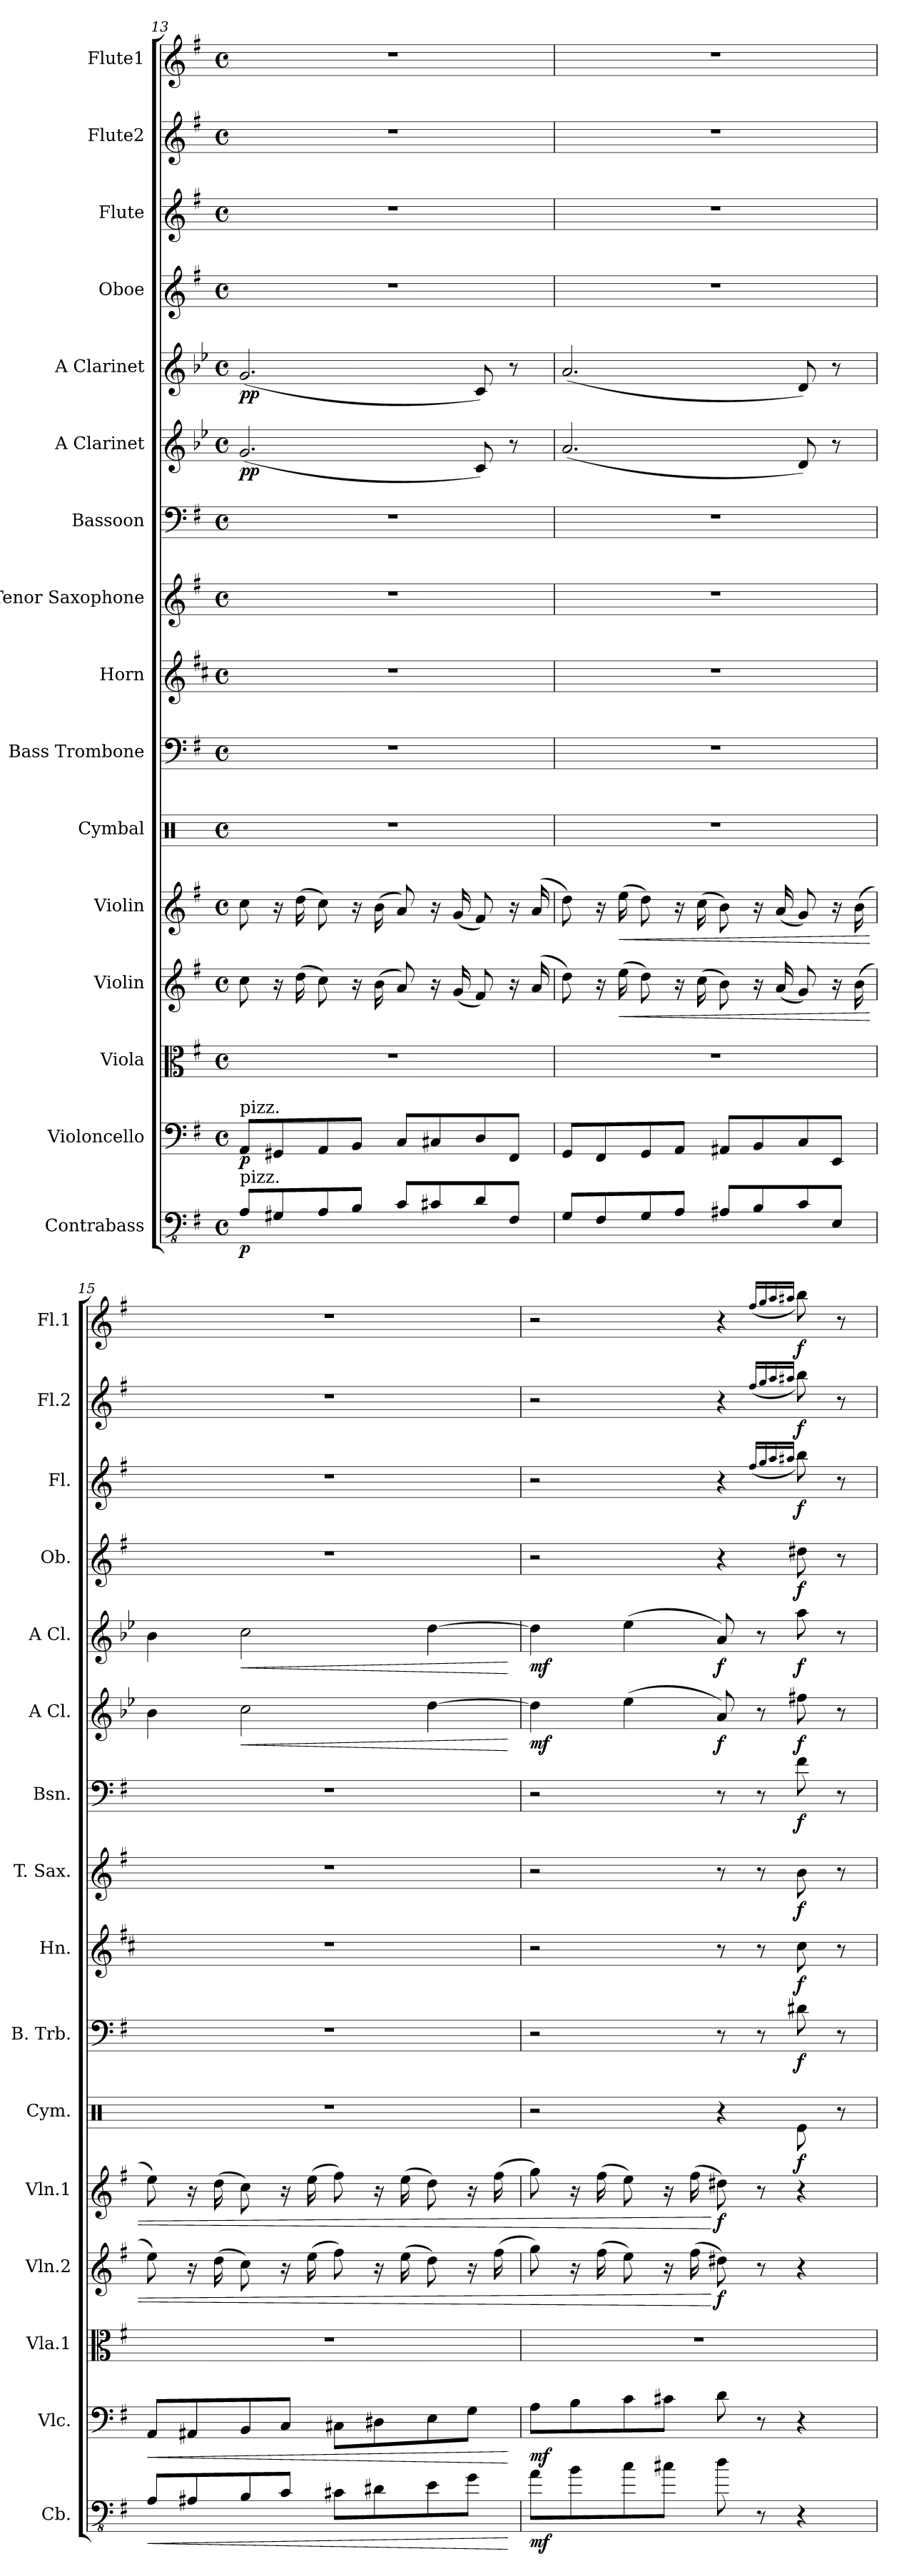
**kern	**dynam	**kern	**dynam	**kern	**kern	**dynam	**kern	**dynam	**kern	**dynam	**kern	**dynam	**kern	**dynam	**kern	**dynam	**kern	**dynam	**kern	**dynam	**kern	**dynam	**kern	**dynam	**kern	**dynam	**kern	**dynam	**kern	**dynam
*part16	*part16	*part15	*part15	*part14	*part13	*part13	*part12	*part12	*part11	*part11	*part10	*part10	*part9	*part9	*part8	*part8	*part7	*part7	*part6	*part6	*part5	*part5	*part4	*part4	*part3	*part3	*part2	*part2	*part1	*part1
*staff16	*staff16	*staff15	*staff15	*staff14	*staff13	*staff13	*staff12	*staff12	*staff11	*staff11	*staff10	*staff10	*staff9	*staff9	*staff8	*staff8	*staff7	*staff7	*staff6	*staff6	*staff5	*staff5	*staff4	*staff4	*staff3	*staff3	*staff2	*staff2	*staff1	*staff1
*I"Contrabass	*	*I"Violoncello	*	*I"Viola	*I"Violin	*	*I"Violin	*	*I"Cymbal	*	*I"Bass Trombone	*	*I"Horn	*	*I"Tenor Saxophone	*	*I"Bassoon	*	*I"A Clarinet	*	*I"A Clarinet	*	*I"Oboe	*	*I"Flute	*	*I"Flute2	*	*I"Flute1	*
*I'Cb.	*	*I'Vlc.	*	*I'Vla.1	*I'Vln.2	*	*I'Vln.1	*	*I'Cym.	*	*I'B. Trb.	*	*I'Hn.	*	*I'T. Sax.	*	*I'Bsn.	*	*I'A Cl.	*	*I'A Cl.	*	*I'Ob.	*	*I'Fl.	*	*I'Fl.2	*	*I'Fl.1	*
!!LO:PB:g=z
*clefFv4	*	*clefF4	*	*clefC3	*clefG2	*	*clefG2	*	*clefX	*	*clefF4	*	*clefG2	*	*clefG2	*	*clefF4	*	*clefG2	*	*clefG2	*	*clefG2	*	*clefG2	*	*clefG2	*	*clefG2	*
*ITrd7c12	*	*	*	*	*	*	*	*	*	*	*	*	*ITrd4c7	*	*ITrd8c14	*	*	*	*ITrd2c3	*	*ITrd2c3	*	*	*	*	*	*	*	*	*
*k[f#]	*	*k[f#]	*	*k[f#]	*k[f#]	*	*k[f#]	*	*k[]	*	*k[f#]	*	*k[f#]	*	*k[f#]	*	*k[f#]	*	*k[f#]	*	*k[f#]	*	*k[f#]	*	*k[f#]	*	*k[f#]	*	*k[f#]	*
*M4/4	*	*M4/4	*	*M4/4	*M4/4	*	*M4/4	*	*M4/4	*	*M4/4	*	*M4/4	*	*M4/4	*	*M4/4	*	*M4/4	*	*M4/4	*	*M4/4	*	*M4/4	*	*M4/4	*	*M4/4	*
*met(c)	*	*met(c)	*	*met(c)	*met(c)	*	*met(c)	*	*met(c)	*	*met(c)	*	*met(c)	*	*met(c)	*	*met(c)	*	*met(c)	*	*met(c)	*	*met(c)	*	*met(c)	*	*met(c)	*	*met(c)	*
=13	=13	=13	=13	=13	=13	=13	=13	=13	=13	=13	=13	=13	=13	=13	=13	=13	=13	=13	=13	=13	=13	=13	=13	=13	=13	=13	=13	=13	=13	=13
!	!	!LO:TX:a:t=pizz.	!	!	!	!	!	!	!	!	!	!	!	!	!	!	!	!	!	!	!	!	!	!	!	!	!	!	!	!
!LO:TX:a:t=pizz.	!	!	!	!	!	!	!	!	!	!	!	!	!	!	!	!	!	!	!	!	!	!	!	!	!	!	!	!	!	!
!	!LO:DY:b	!	!LO:DY:b	!	!	!	!	!	!	!	!	!	!	!	!	!	!	!	!	!LO:DY:b	!	!LO:DY:b	!	!	!	!	!	!	!	!
8AAA/L	p	8AA/L	p	1r	8cc\	.	8cc\	.	1r	.	1r	.	1r	.	1r	.	1r	.	(2.e/	pp	(2.e/	pp	1r	.	1r	.	1r	.	1r	.
8GGG#X/	.	8GG#X/	.	.	16r	.	16r	.	.	.	.	.	.	.	.	.	.	.	.	.	.	.	.	.	.	.	.	.	.	.
.	.	.	.	.	(16dd\	.	(16dd\	.	.	.	.	.	.	.	.	.	.	.	.	.	.	.	.	.	.	.	.	.	.	.
8AAA/	.	8AA/	.	.	8cc\)	.	8cc\)	.	.	.	.	.	.	.	.	.	.	.	.	.	.	.	.	.	.	.	.	.	.	.
8BBB/J	.	8BB/J	.	.	16r	.	16r	.	.	.	.	.	.	.	.	.	.	.	.	.	.	.	.	.	.	.	.	.	.	.
.	.	.	.	.	(16b\	.	(16b\	.	.	.	.	.	.	.	.	.	.	.	.	.	.	.	.	.	.	.	.	.	.	.
8CC/L	.	8C/L	.	.	8a/)	.	8a/)	.	.	.	.	.	.	.	.	.	.	.	.	.	.	.	.	.	.	.	.	.	.	.
8CC#X/	.	8C#X/	.	.	16r	.	16r	.	.	.	.	.	.	.	.	.	.	.	.	.	.	.	.	.	.	.	.	.	.	.
.	.	.	.	.	(16g/	.	(16g/	.	.	.	.	.	.	.	.	.	.	.	.	.	.	.	.	.	.	.	.	.	.	.
8DD/	.	8D/	.	.	8f#/)	.	8f#/)	.	.	.	.	.	.	.	.	.	.	.	8A/)	.	8A/)	.	.	.	.	.	.	.	.	.
8FFF#/J	.	8FF#/J	.	.	16r	.	16r	.	.	.	.	.	.	.	.	.	.	.	8r	.	8r	.	.	.	.	.	.	.	.	.
.	.	.	.	.	(>16a/	.	(>16a/	.	.	.	.	.	.	.	.	.	.	.	.	.	.	.	.	.	.	.	.	.	.	.
=14	=14	=14	=14	=14	=14	=14	=14	=14	=14	=14	=14	=14	=14	=14	=14	=14	=14	=14	=14	=14	=14	=14	=14	=14	=14	=14	=14	=14	=14	=14
8GGG/L	.	8GG/L	.	1r	8dd\)	.	8dd\)	.	1r	.	1r	.	1r	.	1r	.	1r	.	(2.f#/	.	(2.f#/	.	1r	.	1r	.	1r	.	1r	.
8FFF#/	.	8FF#/	.	.	16r	.	16r	.	.	.	.	.	.	.	.	.	.	.	.	.	.	.	.	.	.	.	.	.	.	.
!	!	!	!	!	!	!LO:HP:b	!	!LO:HP:b	!	!	!	!	!	!	!	!	!	!	!	!	!	!	!	!	!	!	!	!	!	!
.	.	.	.	.	(16ee\	<	(16ee\	<	.	.	.	.	.	.	.	.	.	.	.	.	.	.	.	.	.	.	.	.	.	.
8GGG/	.	8GG/	.	.	8dd\)	.	8dd\)	.	.	.	.	.	.	.	.	.	.	.	.	.	.	.	.	.	.	.	.	.	.	.
8AAA/J	.	8AA/J	.	.	16r	.	16r	.	.	.	.	.	.	.	.	.	.	.	.	.	.	.	.	.	.	.	.	.	.	.
.	.	.	.	.	(16cc\	.	(16cc\	.	.	.	.	.	.	.	.	.	.	.	.	.	.	.	.	.	.	.	.	.	.	.
8AAA#X/L	.	8AA#X/L	.	.	8b\)	.	8b\)	.	.	.	.	.	.	.	.	.	.	.	.	.	.	.	.	.	.	.	.	.	.	.
8BBB/	.	8BB/	.	.	16r	.	16r	.	.	.	.	.	.	.	.	.	.	.	.	.	.	.	.	.	.	.	.	.	.	.
.	.	.	.	.	(16a/	.	(16a/	.	.	.	.	.	.	.	.	.	.	.	.	.	.	.	.	.	.	.	.	.	.	.
8CC/	.	8C/	.	.	8g/)	.	8g/)	.	.	.	.	.	.	.	.	.	.	.	8B/)	.	8B/)	.	.	.	.	.	.	.	.	.
8EEE/J	.	8EE/J	.	.	16r	.	16r	.	.	.	.	.	.	.	.	.	.	.	8r	.	8r	.	.	.	.	.	.	.	.	.
.	.	.	.	.	(16b\	.	(16b\	.	.	.	.	.	.	.	.	.	.	.	.	.	.	.	.	.	.	.	.	.	.	.
=15	=15	=15	=15	=15	=15	=15	=15	=15	=15	=15	=15	=15	=15	=15	=15	=15	=15	=15	=15	=15	=15	=15	=15	=15	=15	=15	=15	=15	=15	=15
!	!LO:HP:b	!	!LO:HP:b	!	!	!	!	!	!	!	!	!	!	!	!	!	!	!	!	!	!	!	!	!	!	!	!	!	!	!
8AAA/L	<	8AA/L	<	1r	8ee\)	.	8ee\)	.	1r	.	1r	.	1r	.	1r	.	1r	.	4g\	.	4g\	.	1r	.	1r	.	1r	.	1r	.
8AAA#X/	.	8AA#X/	.	.	16r	.	16r	.	.	.	.	.	.	.	.	.	.	.	.	.	.	.	.	.	.	.	.	.	.	.
.	.	.	.	.	(16dd\	.	(16dd\	.	.	.	.	.	.	.	.	.	.	.	.	.	.	.	.	.	.	.	.	.	.	.
!	!	!	!	!	!	!	!	!	!	!	!	!	!	!	!	!	!	!	!	!LO:HP:b	!	!LO:HP:b	!	!	!	!	!	!	!	!
8BBB/	.	8BB/	.	.	8cc\)	.	8cc\)	.	.	.	.	.	.	.	.	.	.	.	2a\	<	2a\	<	.	.	.	.	.	.	.	.
8CC/J	.	8C/J	.	.	16r	.	16r	.	.	.	.	.	.	.	.	.	.	.	.	.	.	.	.	.	.	.	.	.	.	.
.	.	.	.	.	(16ee\	.	(16ee\	.	.	.	.	.	.	.	.	.	.	.	.	.	.	.	.	.	.	.	.	.	.	.
8CC#X\L	.	8C#X\L	.	.	8ff#\)	.	8ff#\)	.	.	.	.	.	.	.	.	.	.	.	.	.	.	.	.	.	.	.	.	.	.	.
8DD#X\	.	8D#X\	.	.	16r	.	16r	.	.	.	.	.	.	.	.	.	.	.	.	.	.	.	.	.	.	.	.	.	.	.
.	.	.	.	.	(16ee\	.	(16ee\	.	.	.	.	.	.	.	.	.	.	.	.	.	.	.	.	.	.	.	.	.	.	.
8EE\	.	8E\	.	.	8dd\)	.	8dd\)	.	.	.	.	.	.	.	.	.	.	.	[4b\	.	[4b\	.	.	.	.	.	.	.	.	.
8GG\J	.	8G\J	.	.	16r	.	16r	.	.	.	.	.	.	.	.	.	.	.	.	.	.	.	.	.	.	.	.	.	.	.
.	.	.	.	.	(16ff#\	.	(16ff#\	.	.	.	.	.	.	.	.	.	.	.	.	.	.	.	.	.	.	.	.	.	.	.
.	[	.	[	.	.	.	.	.	.	.	.	.	.	.	.	.	.	.	.	[	.	[	.	.	.	.	.	.	.	.
=16	=16	=16	=16	=16	=16	=16	=16	=16	=16	=16	=16	=16	=16	=16	=16	=16	=16	=16	=16	=16	=16	=16	=16	=16	=16	=16	=16	=16	=16	=16
!	!LO:DY:b	!	!LO:DY:b	!	!	!	!	!	!	!	!	!	!	!	!	!	!	!	!	!LO:DY:b	!	!LO:DY:b	!	!	!	!	!	!	!	!
8AA\L	mf	8A\L	mf	1r	8gg\)	.	8gg\)	.	2r	.	2r	.	2r	.	2r	.	2r	.	4b\]	mf	4b\]	mf	2r	.	2r	.	2r	.	2r	.
8BB\	.	8B\	.	.	16r	.	16r	.	.	.	.	.	.	.	.	.	.	.	.	.	.	.	.	.	.	.	.	.	.	.
.	.	.	.	.	(16ff#\	.	(16ff#\	.	.	.	.	.	.	.	.	.	.	.	.	.	.	.	.	.	.	.	.	.	.	.
8C\	.	8c\	.	.	8ee\)	.	8ee\)	.	.	.	.	.	.	.	.	.	.	.	(4cc\	.	(4cc\	.	.	.	.	.	.	.	.	.
8C#X\J	.	8c#X\J	.	.	16r	.	16r	.	.	.	.	.	.	.	.	.	.	.	.	.	.	.	.	.	.	.	.	.	.	.
.	.	.	.	.	(16ff#\	.	(16ff#\	.	.	.	.	.	.	.	.	.	.	.	.	.	.	.	.	.	.	.	.	.	.	.
!	!	!	!	!	!	!LO:DY:n=1:b	!	!LO:DY:n=1:b	!	!	!	!	!	!	!	!	!	!	!	!LO:DY:b	!	!LO:DY:b	!	!	!	!	!	!	!	!
8D\	.	8d\	.	.	8dd#X\)	[ f	8dd#X\)	[ f	4r	.	8r	.	8r	.	8r	.	8r	.	8f#/)	f	8f#/)	f	4r	.	4r	.	4r	.	4r	.
8r	.	8r	.	.	8r	.	8r	.	.	.	8r	.	8r	.	8r	.	8r	.	8r	.	8r	.	.	.	.	.	.	.	.	.
.	.	.	.	.	.	.	.	.	.	.	.	.	.	.	.	.	.	.	.	.	.	.	.	.	(16qff#/LL	.	(16qff#/LL	.	(16qff#/LL	.
.	.	.	.	.	.	.	.	.	.	.	.	.	.	.	.	.	.	.	.	.	.	.	.	.	16qgg/	.	16qgg/	.	16qgg/	.
.	.	.	.	.	.	.	.	.	.	.	.	.	.	.	.	.	.	.	.	.	.	.	.	.	16qaa/	.	16qaa/	.	16qaa/	.
.	.	.	.	.	.	.	.	.	.	.	.	.	.	.	.	.	.	.	.	.	.	.	.	.	16qaa#X/JJ	.	16qaa#X/JJ	.	16qaa#X/JJ	.
!	!	!	!	!	!	!	!	!	!	!LO:DY:b	!	!LO:DY:b	!	!LO:DY:b	!	!LO:DY:b	!	!LO:DY:b	!	!LO:DY:b	!	!LO:DY:b	!	!LO:DY:b	!	!LO:DY:b	!	!LO:DY:b	!	!LO:DY:b
4r	.	4r	.	.	4r	.	4r	.	8Re\	f	8d#X\	f	8f#\	f	8B\	f	8f#\	f	8dd#X\	f	8ff#\	f	8dd#X\	f	8bb\)	f	8bb\)	f	8bb\)	f
.	.	.	.	.	.	.	.	.	8r	.	8r	.	8r	.	8r	.	8r	.	8r	.	8r	.	8r	.	8r	.	8r	.	8r	.
=	=	=	=	=	=	=	=	=	=	=	=	=	=	=	=	=	=	=	=	=	=	=	=	=	=	=	=	=	=	=
*-	*-	*-	*-	*-	*-	*-	*-	*-	*-	*-	*-	*-	*-	*-	*-	*-	*-	*-	*-	*-	*-	*-	*-	*-	*-	*-	*-	*-	*-	*-
